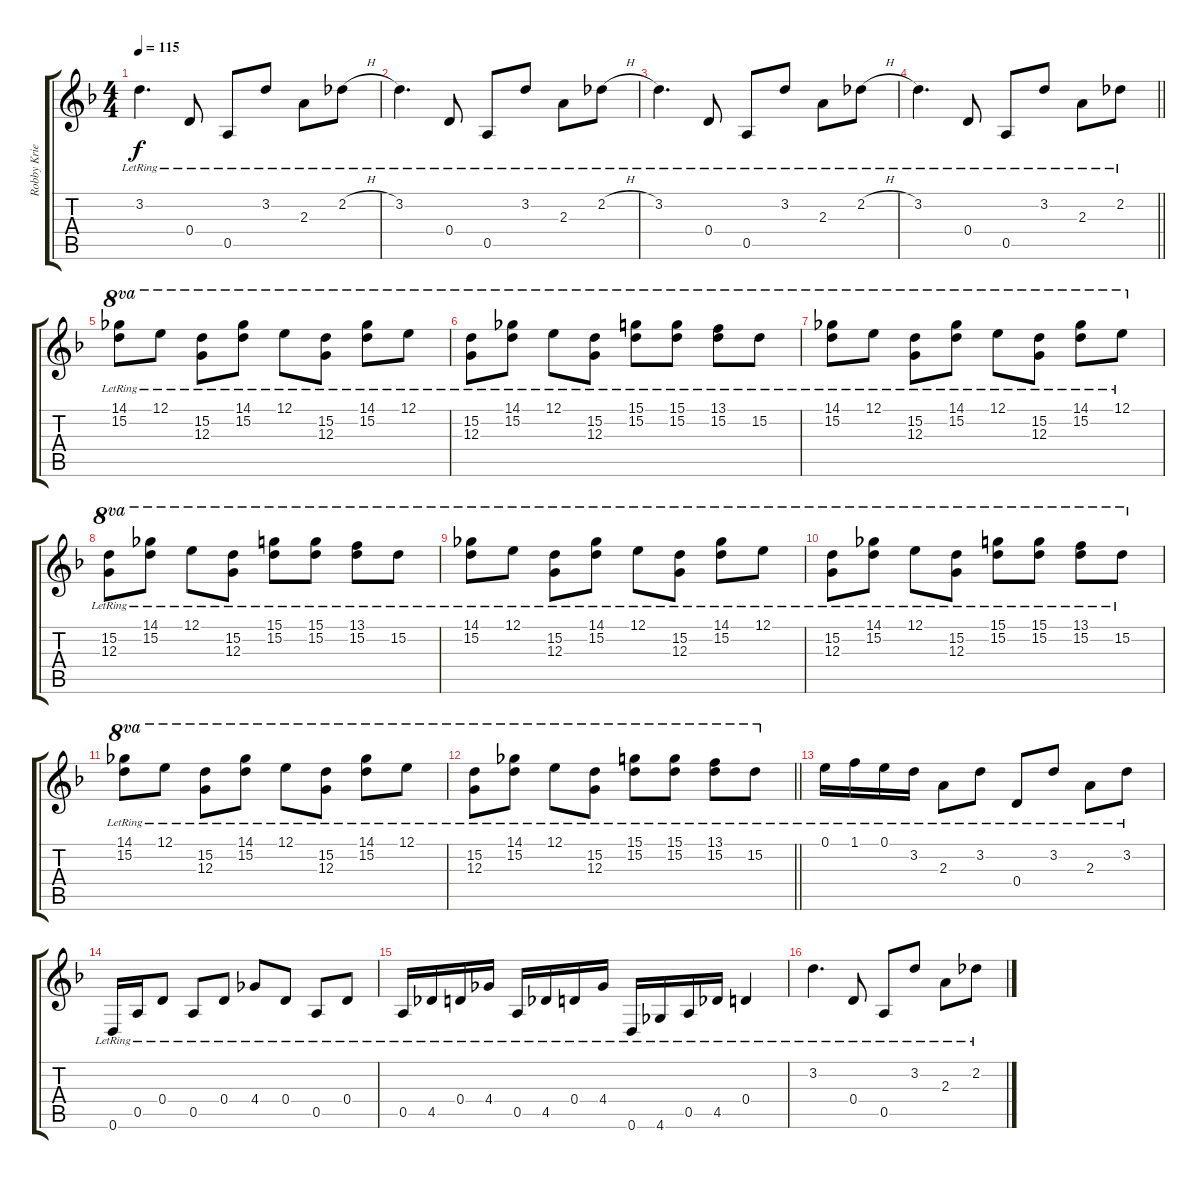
\track ("Robby Krieger" "Robby Krie") {instrument electricguitarjazz}
\staff {score tabs}
\tuning (E4 B3 G3 D3 A2 D2) {hide}
\ts (4 4)
\tempo 115
\clef g2
\ks f
3.2{lr}.4{d dy f} 0.4{lr}.8 0.5{lr}.8 3.2{lr}.8 2.3{lr}.8 2.2{h lr}.8 |
3.2{lr}.4{d} 0.4{lr}.8 0.5{lr}.8 3.2{lr}.8 2.3{lr}.8 2.2{h lr}.8 |
3.2{lr}.4{d} 0.4{lr}.8 0.5{lr}.8 3.2{lr}.8 2.3{lr}.8 2.2{h lr}.8 |
\barLineRight lightlight
3.2{lr}.4{d} 0.4{lr}.8 0.5{lr}.8 3.2{lr}.8 2.3{lr}.8 2.2{lr}.8 |
(14.1{lr} 15.2{lr}).8{ot 8va} 12.1{lr}.8{ot 8va} (15.2{lr} 12.3{lr}).8{ot 8va} (14.1{lr} 15.2{lr}).8{ot 8va} 12.1{lr}.8{ot 8va} (15.2{lr} 12.3{lr}).8{ot 8va} (14.1{lr} 15.2{lr}).8{ot 8va} 12.1{lr}.8{ot 8va} |
(15.2{lr} 12.3{lr}).8{ot 8va} (14.1{lr} 15.2{lr}).8{ot 8va} 12.1{lr}.8{ot 8va} (15.2{lr} 12.3{lr}).8{ot 8va} (15.1{lr} 15.2{lr}).8{ot 8va} (15.1{lr} 15.2{lr}).8{ot 8va} (13.1{lr} 15.2{lr}).8{ot 8va} 15.2{lr}.8{ot 8va} |
(14.1{lr} 15.2{lr}).8{ot 8va} 12.1{lr}.8{ot 8va} (15.2{lr} 12.3{lr}).8{ot 8va} (14.1{lr} 15.2{lr}).8{ot 8va} 12.1{lr}.8{ot 8va} (15.2{lr} 12.3{lr}).8{ot 8va} (14.1{lr} 15.2{lr}).8{ot 8va} 12.1{lr}.8{ot 8va} |
(15.2{lr} 12.3{lr}).8{ot 8va} (14.1{lr} 15.2{lr}).8{ot 8va} 12.1{lr}.8{ot 8va} (15.2{lr} 12.3{lr}).8{ot 8va} (15.1{lr} 15.2{lr}).8{ot 8va} (15.1{lr} 15.2{lr}).8{ot 8va} (13.1{lr} 15.2{lr}).8{ot 8va} 15.2{lr}.8{ot 8va} |
(14.1{lr} 15.2{lr}).8{ot 8va} 12.1{lr}.8{ot 8va} (15.2{lr} 12.3{lr}).8{ot 8va} (14.1{lr} 15.2{lr}).8{ot 8va} 12.1{lr}.8{ot 8va} (15.2{lr} 12.3{lr}).8{ot 8va} (14.1{lr} 15.2{lr}).8{ot 8va} 12.1{lr}.8{ot 8va} |
(15.2{lr} 12.3{lr}).8{ot 8va} (14.1{lr} 15.2{lr}).8{ot 8va} 12.1{lr}.8{ot 8va} (15.2{lr} 12.3{lr}).8{ot 8va} (15.1{lr} 15.2{lr}).8{ot 8va} (15.1{lr} 15.2{lr}).8{ot 8va} (13.1{lr} 15.2{lr}).8{ot 8va} 15.2{lr}.8{ot 8va} |
(14.1{lr} 15.2{lr}).8{ot 8va} 12.1{lr}.8{ot 8va} (15.2{lr} 12.3{lr}).8{ot 8va} (14.1{lr} 15.2{lr}).8{ot 8va} 12.1{lr}.8{ot 8va} (15.2{lr} 12.3{lr}).8{ot 8va} (14.1{lr} 15.2{lr}).8{ot 8va} 12.1{lr}.8{ot 8va} |
\barLineRight lightlight
(15.2{lr} 12.3{lr}).8{ot 8va} (14.1{lr} 15.2{lr}).8{ot 8va} 12.1{lr}.8{ot 8va} (15.2{lr} 12.3{lr}).8{ot 8va} (15.1{lr} 15.2{lr}).8{ot 8va} (15.1{lr} 15.2{lr}).8{ot 8va} (13.1{lr} 15.2{lr}).8{ot 8va} 15.2{lr}.8{ot 8va} |
0.1{lr}.16 1.1{lr}.16 0.1{lr}.16 3.2{lr}.16 2.3{lr}.8 3.2{lr}.8 0.4{lr}.8 3.2{lr}.8 2.3{lr}.8 3.2{lr}.8 |
0.6{lr}.16 0.5{lr}.16 0.4{lr}.8 0.5{lr}.8 0.4{lr}.8 4.4{lr}.8 0.4{lr}.8 0.5{lr}.8 0.4{lr}.8 |
0.5{lr}.16 4.5{lr}.16 0.4{lr}.16 4.4{lr}.16 0.5{lr}.16 4.5{lr}.16 0.4{lr}.16 4.4{lr}.16 0.6{lr}.16 4.6{lr}.16 0.5{lr}.16 4.5{lr}.16 0.4{lr}.4 |
3.2{lr}.4{d} 0.4{lr}.8 0.5{lr}.8 3.2{lr}.8 2.3{lr}.8 2.2{h lr}.8
